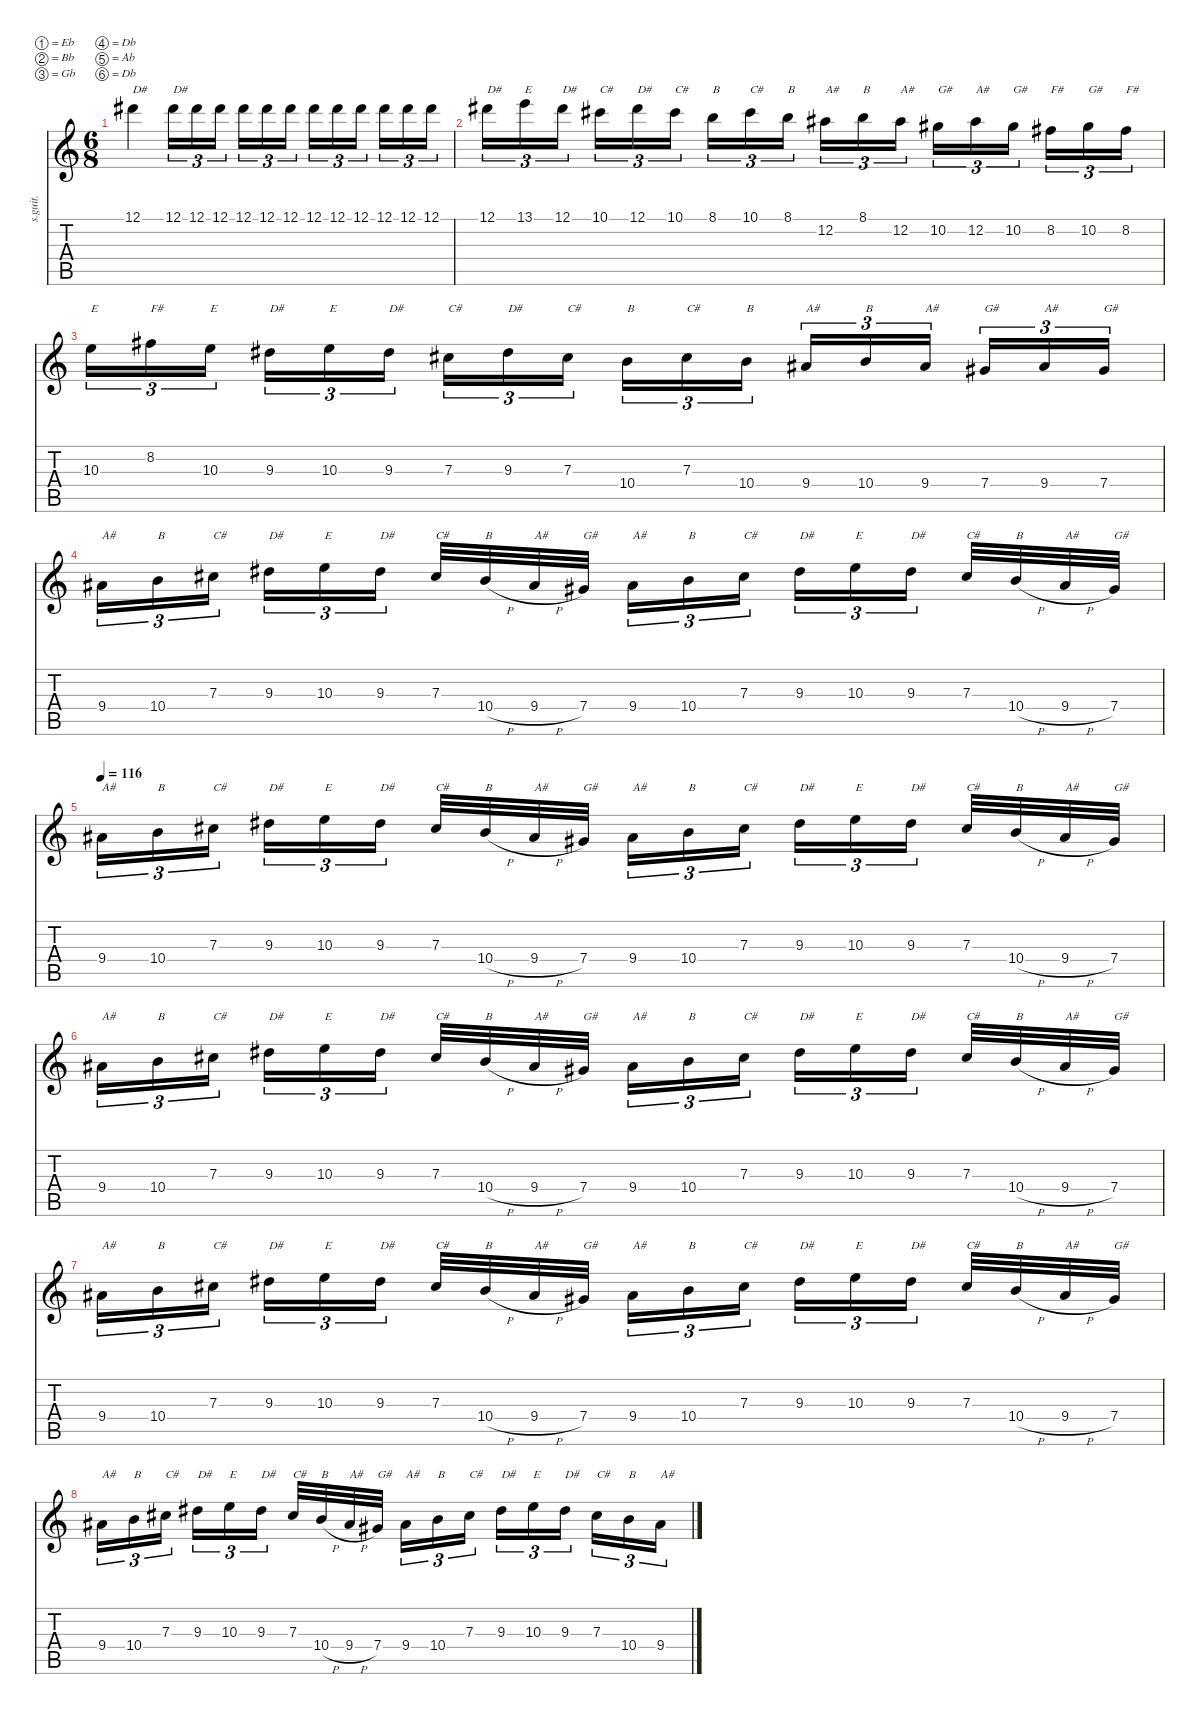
\defaultSystemsLayout 4
\hideDynamics
\bracketExtendMode nobrackets
\track ("Daron - Clean Guitar" "s.guit.") {instrument electricguitarclean}
\staff {score tabs}
\tuning (Eb4 Bb3 Gb3 Db3 Ab2 Db2)
\ts (6 8)
\tempo (115 hide)
\clef g2
\ks c
12.1{acc #}.4{txt "D#" lyrics (0 "") lyrics (1 "") lyrics (2 "") lyrics (3 "") lyrics (4 "") dy ppp} 12.1{acc #}.16{tu (3 2) txt "D#" lyrics (0 "") lyrics (1 "") lyrics (2 "") lyrics (3 "") lyrics (4 "")} 12.1{acc #}.16{tu (3 2) lyrics (0 "") lyrics (1 "") lyrics (2 "") lyrics (3 "") lyrics (4 "")} 12.1{acc #}.16{tu (3 2) lyrics (0 "") lyrics (1 "") lyrics (2 "") lyrics (3 "") lyrics (4 "")} 12.1{acc #}.16{tu (3 2) lyrics (0 "") lyrics (1 "") lyrics (2 "") lyrics (3 "") lyrics (4 "")} 12.1{acc #}.16{tu (3 2) lyrics (0 "") lyrics (1 "") lyrics (2 "") lyrics (3 "") lyrics (4 "")} 12.1{acc #}.16{tu (3 2) lyrics (0 "") lyrics (1 "") lyrics (2 "") lyrics (3 "") lyrics (4 "")} 12.1{acc #}.16{tu (3 2) lyrics (0 "") lyrics (1 "") lyrics (2 "") lyrics (3 "") lyrics (4 "")} 12.1{acc #}.16{tu (3 2) lyrics (0 "") lyrics (1 "") lyrics (2 "") lyrics (3 "") lyrics (4 "")} 12.1{acc #}.16{tu (3 2) lyrics (0 "") lyrics (1 "") lyrics (2 "") lyrics (3 "") lyrics (4 "")} 12.1{acc #}.16{tu (3 2) lyrics (0 "") lyrics (1 "") lyrics (2 "") lyrics (3 "") lyrics (4 "")} 12.1{acc #}.16{tu (3 2) lyrics (0 "") lyrics (1 "") lyrics (2 "") lyrics (3 "") lyrics (4 "")} 12.1{acc #}.16{tu (3 2) lyrics (0 "") lyrics (1 "") lyrics (2 "") lyrics (3 "") lyrics (4 "")} |
12.1{acc #}.16{tu (3 2) txt "D#" lyrics (0 "") lyrics (1 "") lyrics (2 "") lyrics (3 "") lyrics (4 "")} 13.1.16{tu (3 2) txt "E" lyrics (0 "") lyrics (1 "") lyrics (2 "") lyrics (3 "") lyrics (4 "")} 12.1{acc #}.16{tu (3 2) txt "D#" lyrics (0 "") lyrics (1 "") lyrics (2 "") lyrics (3 "") lyrics (4 "")} 10.1{acc #}.16{tu (3 2) txt "C#" lyrics (0 "") lyrics (1 "") lyrics (2 "") lyrics (3 "") lyrics (4 "")} 12.1{acc #}.16{tu (3 2) txt "D#" lyrics (0 "") lyrics (1 "") lyrics (2 "") lyrics (3 "") lyrics (4 "")} 10.1{acc #}.16{tu (3 2) txt "C#" lyrics (0 "") lyrics (1 "") lyrics (2 "") lyrics (3 "") lyrics (4 "")} 8.1.16{tu (3 2) txt "B" lyrics (0 "") lyrics (1 "") lyrics (2 "") lyrics (3 "") lyrics (4 "")} 10.1{acc #}.16{tu (3 2) txt "C#" lyrics (0 "") lyrics (1 "") lyrics (2 "") lyrics (3 "") lyrics (4 "")} 8.1.16{tu (3 2) txt "B" lyrics (0 "") lyrics (1 "") lyrics (2 "") lyrics (3 "") lyrics (4 "")} 12.2{acc #}.16{tu (3 2) txt "A#" lyrics (0 "") lyrics (1 "") lyrics (2 "") lyrics (3 "") lyrics (4 "")} 8.1.16{tu (3 2) txt "B" lyrics (0 "") lyrics (1 "") lyrics (2 "") lyrics (3 "") lyrics (4 "")} 12.2{acc #}.16{tu (3 2) txt "A#" lyrics (0 "") lyrics (1 "") lyrics (2 "") lyrics (3 "") lyrics (4 "")} 10.2{acc #}.16{tu (3 2) txt "G#" lyrics (0 "") lyrics (1 "") lyrics (2 "") lyrics (3 "") lyrics (4 "")} 12.2{acc #}.16{tu (3 2) txt "A#" lyrics (0 "") lyrics (1 "") lyrics (2 "") lyrics (3 "") lyrics (4 "")} 10.2{acc #}.16{tu (3 2) txt "G#" lyrics (0 "") lyrics (1 "") lyrics (2 "") lyrics (3 "") lyrics (4 "")} 8.2{acc #}.16{tu (3 2) txt "F#" lyrics (0 "") lyrics (1 "") lyrics (2 "") lyrics (3 "") lyrics (4 "")} 10.2{acc #}.16{tu (3 2) txt "G#" lyrics (0 "") lyrics (1 "") lyrics (2 "") lyrics (3 "") lyrics (4 "")} 8.2{acc #}.16{tu (3 2) txt "F#" lyrics (0 "") lyrics (1 "") lyrics (2 "") lyrics (3 "") lyrics (4 "")} |
10.3.16{tu (3 2) txt "E" lyrics (0 "") lyrics (1 "") lyrics (2 "") lyrics (3 "") lyrics (4 "")} 8.2{acc #}.16{tu (3 2) txt "F#" lyrics (0 "") lyrics (1 "") lyrics (2 "") lyrics (3 "") lyrics (4 "")} 10.3.16{tu (3 2) txt "E" lyrics (0 "") lyrics (1 "") lyrics (2 "") lyrics (3 "") lyrics (4 "")} 9.3{acc #}.16{tu (3 2) txt "D#" lyrics (0 "") lyrics (1 "") lyrics (2 "") lyrics (3 "") lyrics (4 "")} 10.3.16{tu (3 2) txt "E" lyrics (0 "") lyrics (1 "") lyrics (2 "") lyrics (3 "") lyrics (4 "")} 9.3{acc #}.16{tu (3 2) txt "D#" lyrics (0 "") lyrics (1 "") lyrics (2 "") lyrics (3 "") lyrics (4 "")} 7.3{acc #}.16{tu (3 2) txt "C#" lyrics (0 "") lyrics (1 "") lyrics (2 "") lyrics (3 "") lyrics (4 "")} 9.3{acc #}.16{tu (3 2) txt "D#" lyrics (0 "") lyrics (1 "") lyrics (2 "") lyrics (3 "") lyrics (4 "")} 7.3{acc #}.16{tu (3 2) txt "C#" lyrics (0 "") lyrics (1 "") lyrics (2 "") lyrics (3 "") lyrics (4 "")} 10.4.16{tu (3 2) txt "B" lyrics (0 "") lyrics (1 "") lyrics (2 "") lyrics (3 "") lyrics (4 "")} 7.3{acc #}.16{tu (3 2) txt "C#" lyrics (0 "") lyrics (1 "") lyrics (2 "") lyrics (3 "") lyrics (4 "")} 10.4.16{tu (3 2) txt "B" lyrics (0 "") lyrics (1 "") lyrics (2 "") lyrics (3 "") lyrics (4 "")} 9.4{acc #}.16{tu (3 2) txt "A#" lyrics (0 "") lyrics (1 "") lyrics (2 "") lyrics (3 "") lyrics (4 "")} 10.4.16{tu (3 2) txt "B" lyrics (0 "") lyrics (1 "") lyrics (2 "") lyrics (3 "") lyrics (4 "")} 9.4{acc #}.16{tu (3 2) txt "A#" lyrics (0 "") lyrics (1 "") lyrics (2 "") lyrics (3 "") lyrics (4 "")} 7.4{acc #}.16{tu (3 2) txt "G#" lyrics (0 "") lyrics (1 "") lyrics (2 "") lyrics (3 "") lyrics (4 "")} 9.4{acc #}.16{tu (3 2) txt "A#" lyrics (0 "") lyrics (1 "") lyrics (2 "") lyrics (3 "") lyrics (4 "")} 7.4{acc #}.16{tu (3 2) txt "G#" lyrics (0 "") lyrics (1 "") lyrics (2 "") lyrics (3 "") lyrics (4 "")} |
9.4{acc #}.16{tu (3 2) txt "A#" lyrics (0 "") lyrics (1 "") lyrics (2 "") lyrics (3 "") lyrics (4 "")} 10.4.16{tu (3 2) txt "B" lyrics (0 "") lyrics (1 "") lyrics (2 "") lyrics (3 "") lyrics (4 "")} 7.3{acc #}.16{tu (3 2) txt "C#" lyrics (0 "") lyrics (1 "") lyrics (2 "") lyrics (3 "") lyrics (4 "")} 9.3{acc #}.16{tu (3 2) txt "D#" lyrics (0 "") lyrics (1 "") lyrics (2 "") lyrics (3 "") lyrics (4 "")} 10.3.16{tu (3 2) txt "E" lyrics (0 "") lyrics (1 "") lyrics (2 "") lyrics (3 "") lyrics (4 "")} 9.3{acc #}.16{tu (3 2) txt "D#" lyrics (0 "") lyrics (1 "") lyrics (2 "") lyrics (3 "") lyrics (4 "")} 7.3{acc #}.32{txt "C#" lyrics (0 "") lyrics (1 "") lyrics (2 "") lyrics (3 "") lyrics (4 "")} 10.4{h}.32{txt "B" lyrics (0 "") lyrics (1 "") lyrics (2 "") lyrics (3 "") lyrics (4 "")} 9.4{h acc #}.32{txt "A#" lyrics (0 "") lyrics (1 "") lyrics (2 "") lyrics (3 "") lyrics (4 "")} 7.4{acc #}.32{txt "G#" lyrics (0 "") lyrics (1 "") lyrics (2 "") lyrics (3 "") lyrics (4 "")} 9.4{acc #}.16{tu (3 2) txt "A#" lyrics (0 "") lyrics (1 "") lyrics (2 "") lyrics (3 "") lyrics (4 "")} 10.4.16{tu (3 2) txt "B" lyrics (0 "") lyrics (1 "") lyrics (2 "") lyrics (3 "") lyrics (4 "")} 7.3{acc #}.16{tu (3 2) txt "C#" lyrics (0 "") lyrics (1 "") lyrics (2 "") lyrics (3 "") lyrics (4 "")} 9.3{acc #}.16{tu (3 2) txt "D#" lyrics (0 "") lyrics (1 "") lyrics (2 "") lyrics (3 "") lyrics (4 "")} 10.3.16{tu (3 2) txt "E" lyrics (0 "") lyrics (1 "") lyrics (2 "") lyrics (3 "") lyrics (4 "")} 9.3{acc #}.16{tu (3 2) txt "D#" lyrics (0 "") lyrics (1 "") lyrics (2 "") lyrics (3 "") lyrics (4 "")} 7.3{acc #}.32{txt "C#" lyrics (0 "") lyrics (1 "") lyrics (2 "") lyrics (3 "") lyrics (4 "")} 10.4{h}.32{txt "B" lyrics (0 "") lyrics (1 "") lyrics (2 "") lyrics (3 "") lyrics (4 "")} 9.4{h acc #}.32{txt "A#" lyrics (0 "") lyrics (1 "") lyrics (2 "") lyrics (3 "") lyrics (4 "")} 7.4{acc #}.32{txt "G#" lyrics (0 "") lyrics (1 "") lyrics (2 "") lyrics (3 "") lyrics (4 "")} |
\tempo 116
9.4{acc #}.16{tu (3 2) txt "A#" lyrics (0 "") lyrics (1 "") lyrics (2 "") lyrics (3 "") lyrics (4 "")} 10.4.16{tu (3 2) txt "B" lyrics (0 "") lyrics (1 "") lyrics (2 "") lyrics (3 "") lyrics (4 "")} 7.3{acc #}.16{tu (3 2) txt "C#" lyrics (0 "") lyrics (1 "") lyrics (2 "") lyrics (3 "") lyrics (4 "")} 9.3{acc #}.16{tu (3 2) txt "D#" lyrics (0 "") lyrics (1 "") lyrics (2 "") lyrics (3 "") lyrics (4 "")} 10.3.16{tu (3 2) txt "E" lyrics (0 "") lyrics (1 "") lyrics (2 "") lyrics (3 "") lyrics (4 "")} 9.3{acc #}.16{tu (3 2) txt "D#" lyrics (0 "") lyrics (1 "") lyrics (2 "") lyrics (3 "") lyrics (4 "")} 7.3{acc #}.32{txt "C#" lyrics (0 "") lyrics (1 "") lyrics (2 "") lyrics (3 "") lyrics (4 "")} 10.4{h}.32{txt "B" lyrics (0 "") lyrics (1 "") lyrics (2 "") lyrics (3 "") lyrics (4 "")} 9.4{h acc #}.32{txt "A#" lyrics (0 "") lyrics (1 "") lyrics (2 "") lyrics (3 "") lyrics (4 "")} 7.4{acc #}.32{txt "G#" lyrics (0 "") lyrics (1 "") lyrics (2 "") lyrics (3 "") lyrics (4 "")} 9.4{acc #}.16{tu (3 2) txt "A#" lyrics (0 "") lyrics (1 "") lyrics (2 "") lyrics (3 "") lyrics (4 "")} 10.4.16{tu (3 2) txt "B" lyrics (0 "") lyrics (1 "") lyrics (2 "") lyrics (3 "") lyrics (4 "")} 7.3{acc #}.16{tu (3 2) txt "C#" lyrics (0 "") lyrics (1 "") lyrics (2 "") lyrics (3 "") lyrics (4 "")} 9.3{acc #}.16{tu (3 2) txt "D#" lyrics (0 "") lyrics (1 "") lyrics (2 "") lyrics (3 "") lyrics (4 "")} 10.3.16{tu (3 2) txt "E" lyrics (0 "") lyrics (1 "") lyrics (2 "") lyrics (3 "") lyrics (4 "")} 9.3{acc #}.16{tu (3 2) txt "D#" lyrics (0 "") lyrics (1 "") lyrics (2 "") lyrics (3 "") lyrics (4 "")} 7.3{acc #}.32{txt "C#" lyrics (0 "") lyrics (1 "") lyrics (2 "") lyrics (3 "") lyrics (4 "")} 10.4{h}.32{txt "B" lyrics (0 "") lyrics (1 "") lyrics (2 "") lyrics (3 "") lyrics (4 "")} 9.4{h acc #}.32{txt "A#" lyrics (0 "") lyrics (1 "") lyrics (2 "") lyrics (3 "") lyrics (4 "")} 7.4{acc #}.32{txt "G#" lyrics (0 "") lyrics (1 "") lyrics (2 "") lyrics (3 "") lyrics (4 "")} |
9.4{acc #}.16{tu (3 2) txt "A#" lyrics (0 "") lyrics (1 "") lyrics (2 "") lyrics (3 "") lyrics (4 "")} 10.4.16{tu (3 2) txt "B" lyrics (0 "") lyrics (1 "") lyrics (2 "") lyrics (3 "") lyrics (4 "")} 7.3{acc #}.16{tu (3 2) txt "C#" lyrics (0 "") lyrics (1 "") lyrics (2 "") lyrics (3 "") lyrics (4 "")} 9.3{acc #}.16{tu (3 2) txt "D#" lyrics (0 "") lyrics (1 "") lyrics (2 "") lyrics (3 "") lyrics (4 "")} 10.3.16{tu (3 2) txt "E" lyrics (0 "") lyrics (1 "") lyrics (2 "") lyrics (3 "") lyrics (4 "")} 9.3{acc #}.16{tu (3 2) txt "D#" lyrics (0 "") lyrics (1 "") lyrics (2 "") lyrics (3 "") lyrics (4 "")} 7.3{acc #}.32{txt "C#" lyrics (0 "") lyrics (1 "") lyrics (2 "") lyrics (3 "") lyrics (4 "")} 10.4{h}.32{txt "B" lyrics (0 "") lyrics (1 "") lyrics (2 "") lyrics (3 "") lyrics (4 "")} 9.4{h acc #}.32{txt "A#" lyrics (0 "") lyrics (1 "") lyrics (2 "") lyrics (3 "") lyrics (4 "")} 7.4{acc #}.32{txt "G#" lyrics (0 "") lyrics (1 "") lyrics (2 "") lyrics (3 "") lyrics (4 "")} 9.4{acc #}.16{tu (3 2) txt "A#" lyrics (0 "") lyrics (1 "") lyrics (2 "") lyrics (3 "") lyrics (4 "")} 10.4.16{tu (3 2) txt "B" lyrics (0 "") lyrics (1 "") lyrics (2 "") lyrics (3 "") lyrics (4 "")} 7.3{acc #}.16{tu (3 2) txt "C#" lyrics (0 "") lyrics (1 "") lyrics (2 "") lyrics (3 "") lyrics (4 "")} 9.3{acc #}.16{tu (3 2) txt "D#" lyrics (0 "") lyrics (1 "") lyrics (2 "") lyrics (3 "") lyrics (4 "")} 10.3.16{tu (3 2) txt "E" lyrics (0 "") lyrics (1 "") lyrics (2 "") lyrics (3 "") lyrics (4 "")} 9.3{acc #}.16{tu (3 2) txt "D#" lyrics (0 "") lyrics (1 "") lyrics (2 "") lyrics (3 "") lyrics (4 "")} 7.3{acc #}.32{txt "C#" lyrics (0 "") lyrics (1 "") lyrics (2 "") lyrics (3 "") lyrics (4 "")} 10.4{h}.32{txt "B" lyrics (0 "") lyrics (1 "") lyrics (2 "") lyrics (3 "") lyrics (4 "")} 9.4{h acc #}.32{txt "A#" lyrics (0 "") lyrics (1 "") lyrics (2 "") lyrics (3 "") lyrics (4 "")} 7.4{acc #}.32{txt "G#" lyrics (0 "") lyrics (1 "") lyrics (2 "") lyrics (3 "") lyrics (4 "")} |
9.4{acc #}.16{tu (3 2) txt "A#" lyrics (0 "") lyrics (1 "") lyrics (2 "") lyrics (3 "") lyrics (4 "")} 10.4.16{tu (3 2) txt "B" lyrics (0 "") lyrics (1 "") lyrics (2 "") lyrics (3 "") lyrics (4 "")} 7.3{acc #}.16{tu (3 2) txt "C#" lyrics (0 "") lyrics (1 "") lyrics (2 "") lyrics (3 "") lyrics (4 "")} 9.3{acc #}.16{tu (3 2) txt "D#" lyrics (0 "") lyrics (1 "") lyrics (2 "") lyrics (3 "") lyrics (4 "")} 10.3.16{tu (3 2) txt "E" lyrics (0 "") lyrics (1 "") lyrics (2 "") lyrics (3 "") lyrics (4 "")} 9.3{acc #}.16{tu (3 2) txt "D#" lyrics (0 "") lyrics (1 "") lyrics (2 "") lyrics (3 "") lyrics (4 "")} 7.3{acc #}.32{txt "C#" lyrics (0 "") lyrics (1 "") lyrics (2 "") lyrics (3 "") lyrics (4 "")} 10.4{h}.32{txt "B" lyrics (0 "") lyrics (1 "") lyrics (2 "") lyrics (3 "") lyrics (4 "")} 9.4{h acc #}.32{txt "A#" lyrics (0 "") lyrics (1 "") lyrics (2 "") lyrics (3 "") lyrics (4 "")} 7.4{acc #}.32{txt "G#" lyrics (0 "") lyrics (1 "") lyrics (2 "") lyrics (3 "") lyrics (4 "")} 9.4{acc #}.16{tu (3 2) txt "A#" lyrics (0 "") lyrics (1 "") lyrics (2 "") lyrics (3 "") lyrics (4 "")} 10.4.16{tu (3 2) txt "B" lyrics (0 "") lyrics (1 "") lyrics (2 "") lyrics (3 "") lyrics (4 "")} 7.3{acc #}.16{tu (3 2) txt "C#" lyrics (0 "") lyrics (1 "") lyrics (2 "") lyrics (3 "") lyrics (4 "")} 9.3{acc #}.16{tu (3 2) txt "D#" lyrics (0 "") lyrics (1 "") lyrics (2 "") lyrics (3 "") lyrics (4 "")} 10.3.16{tu (3 2) txt "E" lyrics (0 "") lyrics (1 "") lyrics (2 "") lyrics (3 "") lyrics (4 "")} 9.3{acc #}.16{tu (3 2) txt "D#" lyrics (0 "") lyrics (1 "") lyrics (2 "") lyrics (3 "") lyrics (4 "")} 7.3{acc #}.32{txt "C#" lyrics (0 "") lyrics (1 "") lyrics (2 "") lyrics (3 "") lyrics (4 "")} 10.4{h}.32{txt "B" lyrics (0 "") lyrics (1 "") lyrics (2 "") lyrics (3 "") lyrics (4 "")} 9.4{h acc #}.32{txt "A#" lyrics (0 "") lyrics (1 "") lyrics (2 "") lyrics (3 "") lyrics (4 "")} 7.4{acc #}.32{txt "G#" lyrics (0 "") lyrics (1 "") lyrics (2 "") lyrics (3 "") lyrics (4 "")} |
9.4{acc #}.16{tu (3 2) txt "A#" lyrics (0 "") lyrics (1 "") lyrics (2 "") lyrics (3 "") lyrics (4 "")} 10.4.16{tu (3 2) txt "B" lyrics (0 "") lyrics (1 "") lyrics (2 "") lyrics (3 "") lyrics (4 "")} 7.3{acc #}.16{tu (3 2) txt "C#" lyrics (0 "") lyrics (1 "") lyrics (2 "") lyrics (3 "") lyrics (4 "")} 9.3{acc #}.16{tu (3 2) txt "D#" lyrics (0 "") lyrics (1 "") lyrics (2 "") lyrics (3 "") lyrics (4 "")} 10.3.16{tu (3 2) txt "E" lyrics (0 "") lyrics (1 "") lyrics (2 "") lyrics (3 "") lyrics (4 "")} 9.3{acc #}.16{tu (3 2) txt "D#" lyrics (0 "") lyrics (1 "") lyrics (2 "") lyrics (3 "") lyrics (4 "")} 7.3{acc #}.32{txt "C#" lyrics (0 "") lyrics (1 "") lyrics (2 "") lyrics (3 "") lyrics (4 "")} 10.4{h}.32{txt "B" lyrics (0 "") lyrics (1 "") lyrics (2 "") lyrics (3 "") lyrics (4 "")} 9.4{h acc #}.32{txt "A#" lyrics (0 "") lyrics (1 "") lyrics (2 "") lyrics (3 "") lyrics (4 "")} 7.4{acc #}.32{txt "G#" lyrics (0 "") lyrics (1 "") lyrics (2 "") lyrics (3 "") lyrics (4 "")} 9.4{acc #}.16{tu (3 2) txt "A#" lyrics (0 "") lyrics (1 "") lyrics (2 "") lyrics (3 "") lyrics (4 "")} 10.4.16{tu (3 2) txt "B" lyrics (0 "") lyrics (1 "") lyrics (2 "") lyrics (3 "") lyrics (4 "")} 7.3{acc #}.16{tu (3 2) txt "C#" lyrics (0 "") lyrics (1 "") lyrics (2 "") lyrics (3 "") lyrics (4 "")} 9.3{acc #}.16{tu (3 2) txt "D#" lyrics (0 "") lyrics (1 "") lyrics (2 "") lyrics (3 "") lyrics (4 "")} 10.3.16{tu (3 2) txt "E" lyrics (0 "") lyrics (1 "") lyrics (2 "") lyrics (3 "") lyrics (4 "")} 9.3{acc #}.16{tu (3 2) txt "D#" lyrics (0 "") lyrics (1 "") lyrics (2 "") lyrics (3 "") lyrics (4 "")} 7.3{acc #}.16{tu (3 2) txt "C#" lyrics (0 "") lyrics (1 "") lyrics (2 "") lyrics (3 "") lyrics (4 "")} 10.4.16{tu (3 2) txt "B" lyrics (0 "") lyrics (1 "") lyrics (2 "") lyrics (3 "") lyrics (4 "")} 9.4{acc #}.16{tu (3 2) txt "A#" lyrics (0 "") lyrics (1 "") lyrics (2 "") lyrics (3 "") lyrics (4 "")}
